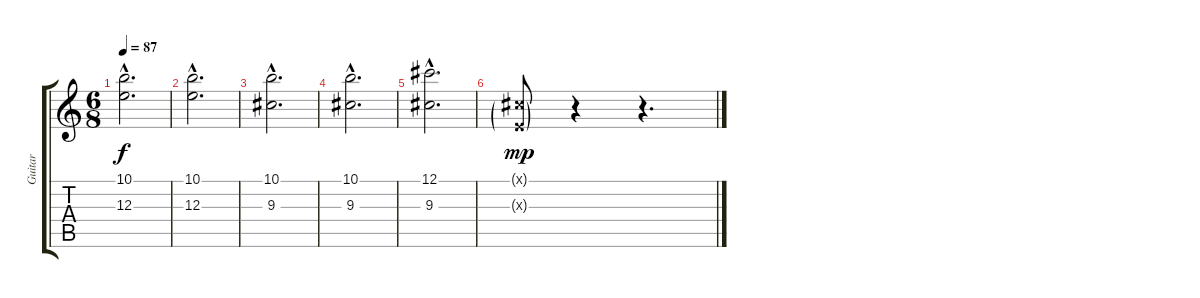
\track ("Guitar" "Guitar") {instrument electricguitarclean}
\staff {score tabs}
\tuning (Db4 Ab3 E3 B2 Gb2 Db2) {hide}
\ts (6 8)
\tempo 87
\clef g2
\ks c
(10.1{hac} 12.3{hac}).2{d dy f instrument distortionguitar} |
(10.1{hac} 12.3{hac}).2{d instrument distortionguitar} |
(10.1{hac} 9.3{hac}).2{d volume 4 instrument distortionguitar} |
(10.1{hac} 9.3{hac}).2{d instrument distortionguitar} |
(12.1{hac} 9.3{hac}).2{d instrument distortionguitar} |
(0.1{g x} 0.3{g x}).8{dy mp instrument distortionguitar} r.4 r.4{d}
